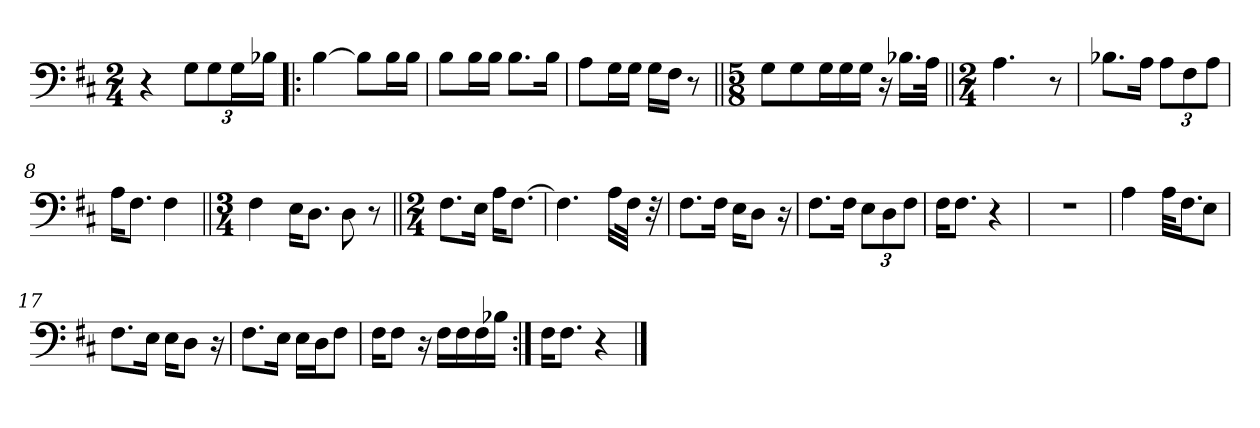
**kern
*part1
*staff1
*clefF4
*k[f#c#]
*M2/4
=1
4r
12G\L
12G\
24G\L
24B-X\JJ
=2!|:
[4B\
8B\L]
16B\L
16B\JJ
=3
8B\L
16B\L
16B\JJ
8.B\L
16B\Jk
=4
8A\L
16G\L
16G\JJ
16G\LL
16F#\JJ
8r
=5||
*M5/8
8G\L
8G\
16G\L
16G\
16G\JJ
16r
16.B-X\LL
32A\JJk
=6||
*M2/4
4.A\
8r
=7
8.B-X\L
16A\Jk
12A\L
12F#\
12A\J
=8
16A\KL
8.F#\J
4F#\
=9||
*M3/4
4F#\
16E\KL
8.D\J
8D\
8r
=10||
*M2/4
8.F#\L
16E\Jk
16A\KL
[8.F#\J
=11
4.F#\]
16A\LL
32F#\JJk
32r
=12
8.F#\L
16F#\Jk
16E\KL
8D\J
16r
=13
8.F#\L
16F#\Jk
12E\L
12D\
12F#\J
=14
16F#\KL
8.F#\J
4r
=15
2r
=16
4A\
32A\KLL
16.F#\J
8E\J
=17
8.F#\L
16E\Jk
16E\KL
8D\J
16r
=18
8.F#\L
16E\Jk
16E\LL
16D\J
8F#\J
=19
16F#\KL
8F#\J
16r
16F#\LL
16F#\
16F#\
16B-X\JJ
=20:|!
16F#\KL
8.F#\J
4r
==
*-
